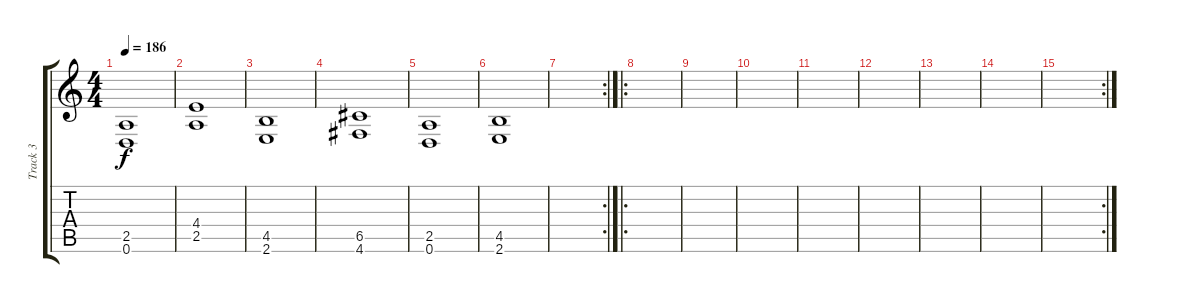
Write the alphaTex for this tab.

\track ("Track 3" "Track 3") {instrument distortionguitar}
\staff {score tabs}
\tuning (D4 A3 F3 C3 G2 D2) {hide}
\ts (4 4)
\tempo 186
\clef g2
\ks c
(2.5 0.6).1{dy f} |
(4.4 2.5).1 |
(4.5 2.6).1 |
(6.5 4.6).1 |
(2.5 0.6).1 |
(4.5 2.6).1 |
\rc 2
|
\ro
|
|
|
|
|
|
|
\rc 2
